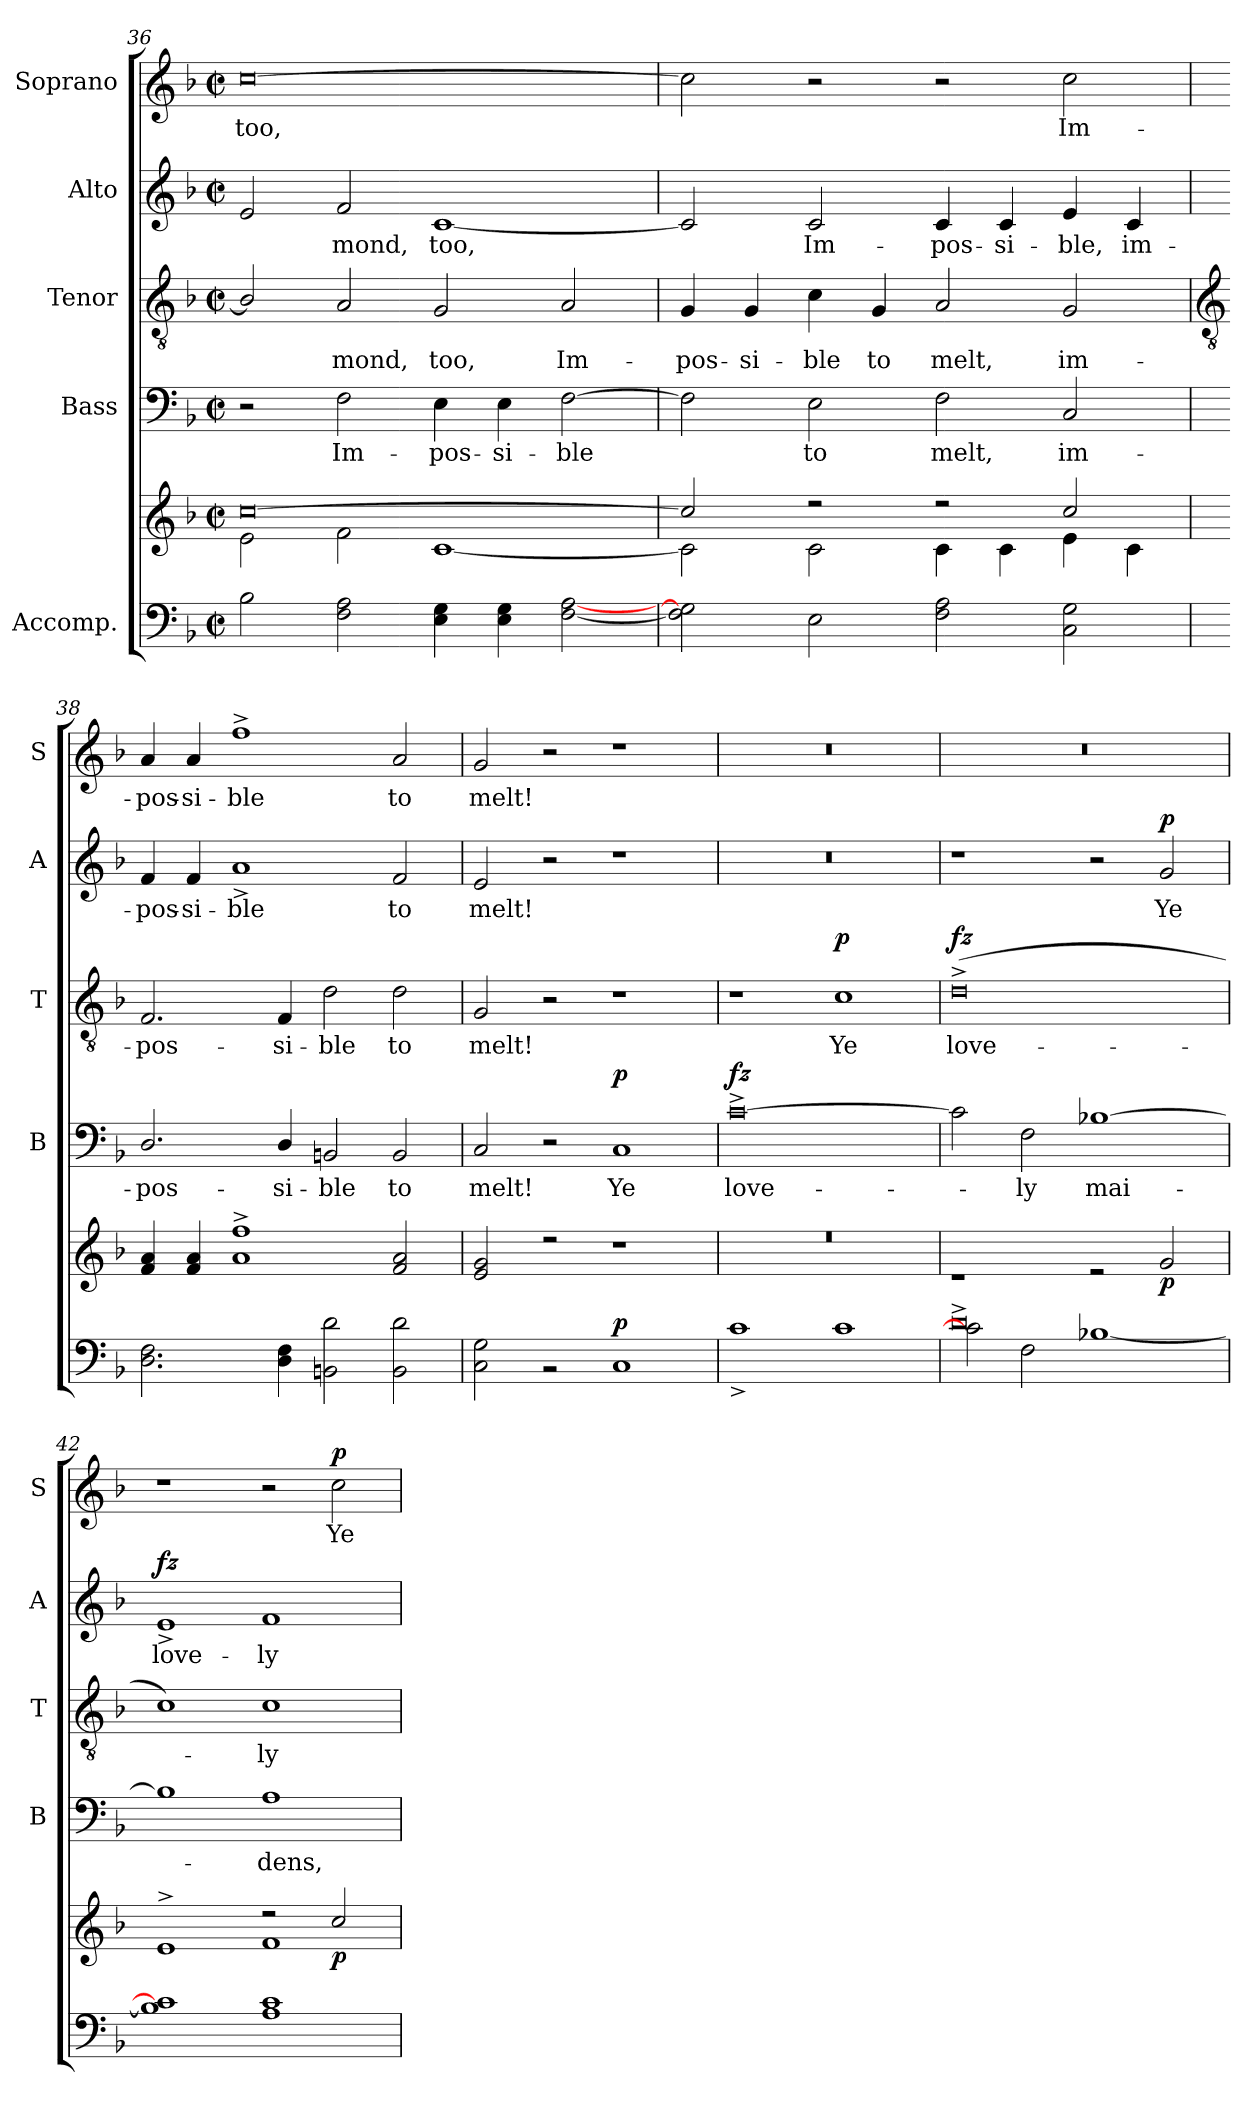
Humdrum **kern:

**kern	**kern	**dynam	**kern	**text	**dynam	**kern	**text	**dynam	**kern	**text	**dynam	**kern	**text	**dynam
*part5	*part5	*part5	*part4	*part4	*part4	*part3	*part3	*part3	*part2	*part2	*part2	*part1	*part1	*part1
*staff6	*staff5	*staff5/6	*staff4	*staff4	*staff4	*staff3	*staff3	*staff3	*staff2	*staff2	*staff2	*staff1	*staff1	*staff1
*I"Accomp.	*	*	*I"Bass	*	*	*I"Tenor	*	*	*I"Alto	*	*	*I"Soprano	*	*
*	*	*	*I'B	*	*	*I'T	*	*	*I'A	*	*	*I'S	*	*
*clefF4	*clefG2	*	*clefF4	*	*	*clefGv2	*	*	*clefG2	*	*	*clefG2	*	*
*k[b-]	*k[b-]	*	*k[b-]	*	*	*k[b-]	*	*	*k[b-]	*	*	*k[b-]	*	*
*F:	*F:	*	*F:	*	*	*F:	*	*	*F:	*	*	*F:	*	*
*M4/2	*M4/2	*	*M4/2	*	*	*M4/2	*	*	*M4/2	*	*	*M4/2	*	*
*met(c|)	*met(c|)	*	*met(c|)	*	*	*met(c|)	*	*	*met(c|)	*	*	*met(c|)	*	*
=36	=36	=36	=36	=36	=36	=36	=36	=36	=36	=36	=36	=36	=36	=36
*^	*^	*	*	*	*	*	*	*	*	*	*	*	*	*
!	!	!	!	!	!	!	!	!	!	!	!	!	!	!	!LO:LY:b	!
0ryy	2B-\	[0cc/	2e\	.	2r	.	.	2B-/]	.	.	2e	.	.	[0cc	too,	.
!	!	!	!	!	!	!LO:LY:b	!	!	!LO:LY:b	!	!	!LO:LY:b	!	!	!	!
.	2F\ 2A\	.	2f\	.	2F	Im-	.	2A	mond,	.	2f	mond,	.	.	.	.
!	!	!	!	!	!	!LO:LY:b	!	!	!LO:LY:b	!	!	!LO:LY:b	!	!	!	!
.	4E\ 4G\	.	[1c\	.	4E	-pos-	.	2G	too,	.	[1c	too,	.	.	.	.
!	!	!	!	!	!	!LO:LY:b	!	!	!	!	!	!	!	!	!	!
.	4E\ 4G\	.	.	.	4E	-si-	.	.	.	.	.	.	.	.	.	.
!	!	!	!	!	!	!LO:LY:b	!	!	!LO:LY:b	!	!	!	!	!	!	!
.	[2F\ [2A\	.	.	.	[2F	-ble	.	2A	Im-	.	.	.	.	.	.	.
=37	=37	=37	=37	=37	=37	=37	=37	=37	=37	=37	=37	=37	=37	=37	=37	=37
!	!	!	!	!	!	!	!	!	!LO:LY:b	!	!	!	!	!	!	!
0ryy	2F\] 2G\]	2cc/]	2c\]	.	2F]	.	.	4G	-pos-	.	2c]	.	.	2cc]	.	.
!	!	!	!	!	!	!	!	!	!LO:LY:b	!	!	!	!	!	!	!
.	.	.	.	.	.	.	.	4G	-si-	.	.	.	.	.	.	.
!	!	!	!	!	!	!LO:LY:b	!	!	!LO:LY:b	!	!	!LO:LY:b	!	!	!	!
.	2E\	2r	2c\	.	2E	to	.	4c	-ble	.	2c	Im-	.	2r	.	.
!	!	!	!	!	!	!	!	!	!LO:LY:b	!	!	!	!	!	!	!
.	.	.	.	.	.	.	.	4G	to	.	.	.	.	.	.	.
!	!	!	!	!	!	!LO:LY:b	!	!	!LO:LY:b	!	!	!LO:LY:b	!	!	!	!
.	2F\ 2A\	2r	4c\	.	2F	melt,	.	2A	melt,	.	4c	-pos-	.	2r	.	.
!	!	!	!	!	!	!	!	!	!	!	!	!LO:LY:b	!	!	!	!
.	.	.	4c\	.	.	.	.	.	.	.	4c	-si-	.	.	.	.
!	!	!	!	!	!	!LO:LY:b	!	!	!LO:LY:b	!	!	!LO:LY:b	!	!	!LO:LY:b	!
.	2C\ 2G\	2cc/	4e\	.	2C	im-	.	2G	im-	.	4e	-ble,	.	2cc	Im-	.
!	!	!	!	!	!	!	!	!	!	!	!	!LO:LY:b	!	!	!	!
.	.	.	4c\	.	.	.	.	.	.	.	4c	im-	.	.	.	.
!!LO:LB:g=z
=38	=38	=38	=38	=38	=38	=38	=38	=38	=38	=38	=38	=38	=38	=38	=38	=38
*	*	*	*	*	*	*	*	*clefGv2	*	*	*	*	*	*	*	*
!	!	!	!	!	!	!LO:LY:b	!	!	!LO:LY:b	!	!	!LO:LY:b	!	!	!LO:LY:b	!
0ryy	2.D\ 2.F\	4f/ 4a/	0ryy	.	2.D/	-pos-	.	2.F	-pos-	.	4f	-pos-	.	4a	-pos-	.
!	!	!	!	!	!	!	!	!	!	!	!	!LO:LY:b	!	!	!LO:LY:b	!
.	.	4f/ 4a/	.	.	.	.	.	.	.	.	4f	-si-	.	4a	-si-	.
!	!	!	!	!	!	!	!	!	!	!	!	!LO:LY:b	!	!	!LO:LY:b	!
.	.	1a/^ 1ff/^	.	.	.	.	.	.	.	.	1a^	-ble	.	1ff^	-ble	.
!	!	!	!	!	!	!LO:LY:b	!	!	!LO:LY:b	!	!	!	!	!	!	!
.	4D\ 4F\	.	.	.	4D/	-si-	.	4F	-si-	.	.	.	.	.	.	.
!	!	!	!	!	!	!LO:LY:b	!	!	!LO:LY:b	!	!	!	!	!	!	!
.	2BBn\ 2d\	.	.	.	2BBn	-ble	.	2d	-ble	.	.	.	.	.	.	.
!	!	!	!	!	!	!LO:LY:b	!	!	!LO:LY:b	!	!	!LO:LY:b	!	!	!LO:LY:b	!
.	2BB\ 2d\	2f/ 2a/	.	.	2BB	to	.	2d	to	.	2f	to	.	2a	to	.
=39	=39	=39	=39	=39	=39	=39	=39	=39	=39	=39	=39	=39	=39	=39	=39	=39
!	!	!	!	!	!	!LO:LY:b	!	!	!LO:LY:b	!	!	!LO:LY:b	!	!	!LO:LY:b	!
0ryy	2C\ 2G\	2e/ 2g/	0ryy	.	2C	melt!	.	2G	melt!	.	2e	melt!	.	2g	melt!	.
.	2r	2r	.	.	2r	.	.	2r	.	.	2r	.	.	2r	.	.
!	!	!	!	!LO:DY:a=2	!	!LO:LY:b	!LO:DY:b	!	!	!	!	!	!	!	!	!
.	1C\	1r	.	p	1C	Ye	p	1r	.	.	1r	.	.	1r	.	.
=40	=40	=40	=40	=40	=40	=40	=40	=40	=40	=40	=40	=40	=40	=40	=40	=40
!	!	!	!	!	!	!LO:LY:b	!LO:DY:b	!	!	!	!	!	!	!	!	!
0ryy	1c^\	0r	0ryy	.	[0c^	love-	fz	1r	.	.	0r	.	.	0r	.	.
!	!	!	!	!	!	!	!	!	!LO:LY:b	!LO:DY:b	!	!	!	!	!	!
.	1c\	.	.	.	.	.	.	1c	Ye	p	.	.	.	.	.	.
=41	=41	=41	=41	=41	=41	=41	=41	=41	=41	=41	=41	=41	=41	=41	=41	=41
!	!	!	!	!	!	!	!	!	!LO:LY:b	!LO:DY:b	!	!	!	!	!	!
0d^/	2c\]	0ryy	1r	.	2c]	.	.	(>0d^	love-	fz	1r	.	.	0r	.	.
!	!	!	!	!	!	!LO:LY:b	!	!	!	!	!	!	!	!	!	!
.	2F\	.	.	.	2F	ly	.	.	.	.	.	.	.	.	.	.
!	!	!	!	!	!	!LO:LY:b	!	!	!	!	!	!	!	!	!	!
.	[1B-X\	.	2r	.	[1B-X	mai-	.	.	.	.	2r	.	.	.	.	.
!	!	!	!	!LO:DY:b	!	!	!	!	!	!	!	!LO:LY:b	!LO:DY:b	!	!	!
.	.	.	2g/	p	.	.	.	.	.	.	2g	Ye	p	.	.	.
=42	=42	=42	=42	=42	=42	=42	=42	=42	=42	=42	=42	=42	=42	=42	=42	=42
!	!	!	!	!	!	!	!	!	!	!	!	!LO:LY:b	!LO:DY:b	!	!	!
0ryy	1B-\] 1c\]	1ryy	1e^\	.	1B-]	.	.	1c)	.	.	1e^	love-	fz	1r	.	.
!	!	!	!	!	!	!LO:LY:b	!	!	!LO:LY:b	!	!	!LO:LY:b	!	!	!	!
.	1A\ 1c\	2r	1f\	.	1A	dens,	.	1c	ly	.	1f	-ly	.	2r	.	.
!	!	!	!	!LO:DY:b	!	!	!	!	!	!	!	!	!	!	!LO:LY:b	!LO:DY:b
.	.	2cc/	.	p	.	.	.	.	.	.	.	.	.	2cc	Ye	p
*v	*v	*	*	*	*	*	*	*	*	*	*	*	*	*	*	*
*	*v	*v	*	*	*	*	*	*	*	*	*	*	*	*	*
=	=	=	=	=	=	=	=	=	=	=	=	=	=	=
*-	*-	*-	*-	*-	*-	*-	*-	*-	*-	*-	*-	*-	*-	*-
